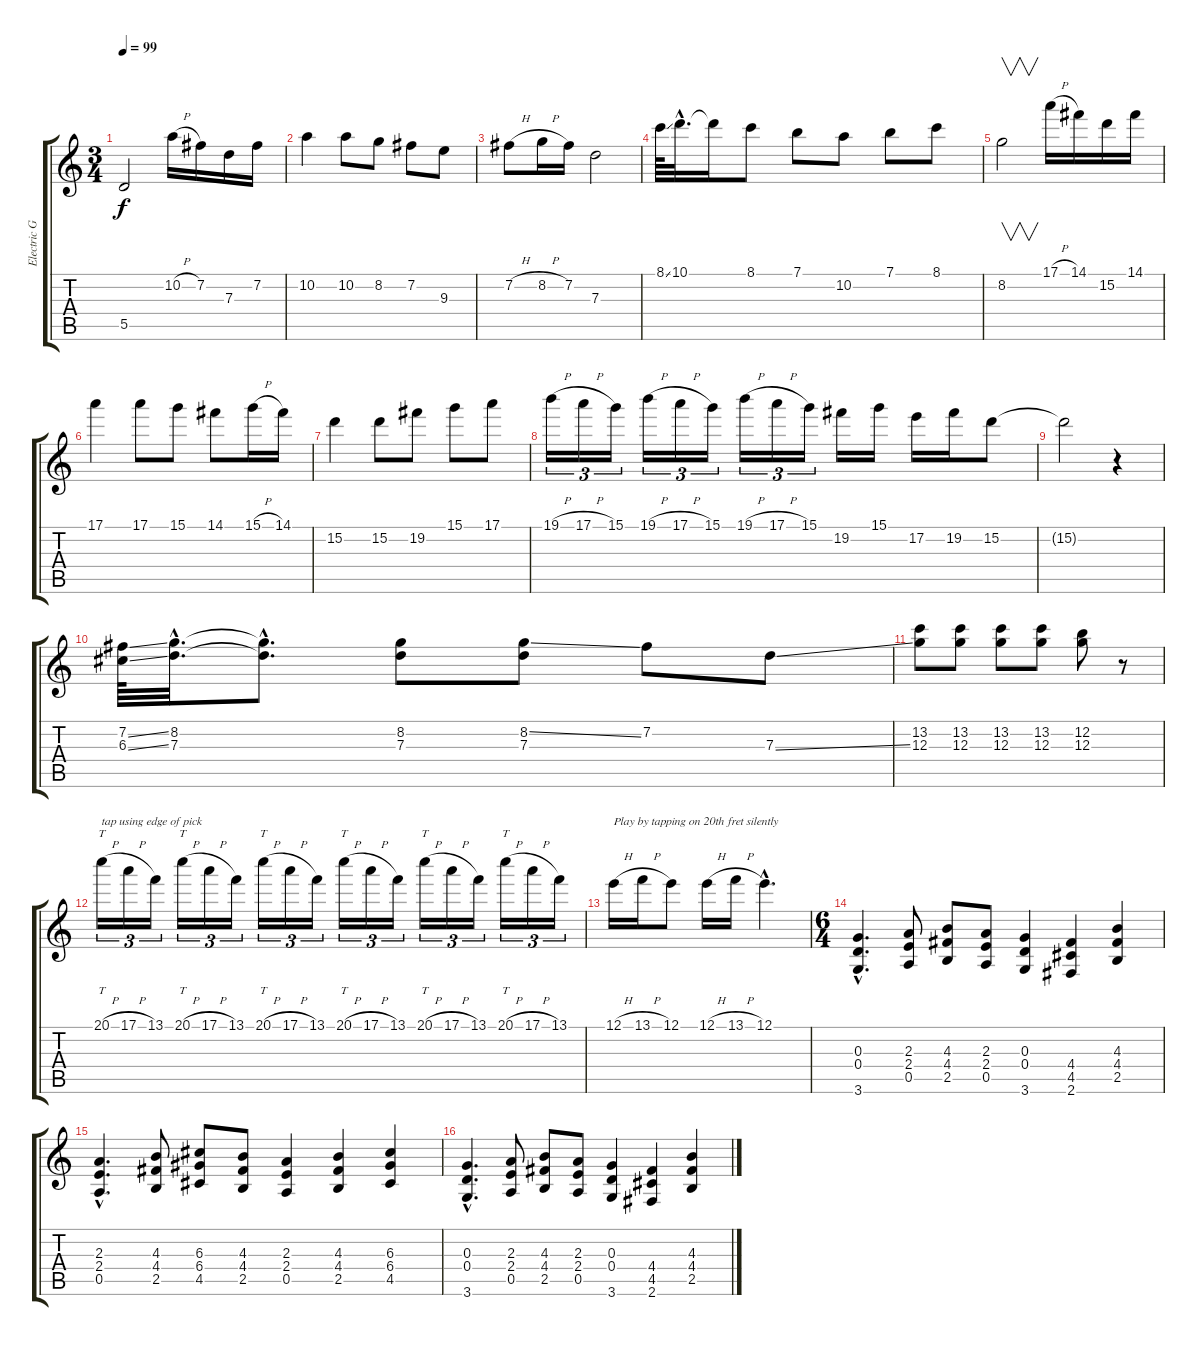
\track ("Electric Guitar (Guitar 2)" "Electric G") {instrument electricguitarclean}
\staff {score tabs}
\tuning (E4 B3 G3 D3 A2 E2) {hide}
\ts (3 4)
\tempo 99
\clef g2
\ks c
5.5{t}.2{dy f} 10.2{h}.16 7.2.16 7.3.16 7.2.16 |
10.2.4 10.2.8 8.2.8 7.2.8 9.3.8 |
7.2{h}.8 8.2{h}.16 7.2.16 7.3.2 |
8.1{ss}.64 10.1{hac}.32{d} 10.1{t}.16 8.1.8 7.1.8 10.2.8 7.1.8 8.1.8 |
8.2.2{v} 17.1{h}.16 14.1.16 15.2.16 14.1.16 |
17.1.4 17.1.8 15.1.8 14.1.8 15.1{h}.16 14.1.16 |
15.2.4 15.2.8 19.2.8 15.1.8 17.1.8 |
19.1{h}.16{tu (3 2)} 17.1{h}.16{tu (3 2)} 15.1.16{tu (3 2)} 19.1{h}.16{tu (3 2)} 17.1{h}.16{tu (3 2)} 15.1.16{tu (3 2)} 19.1{h}.16{tu (3 2)} 17.1{h}.16{tu (3 2)} 15.1.16{tu (3 2)} 19.2.16 15.1.16 17.2.16 19.2.16 15.2.8 |
15.2{t}.2 r.4 |
(7.2{ss} 6.3{ss}).64 (8.2{hac} 7.3{hac}).32{d} (8.2{hac t} 7.3{hac t}).8{d} (8.2 7.3).8 (8.2{ss} 7.3).8 7.2.8 7.3{ss}.8 |
(13.2 12.3).8 (13.2 12.3).8 (13.2 12.3).8 (13.2 12.3).8 (12.2 12.3).8 r.8 |
20.1{h}.16{tt tu (3 2) txt "tap using edge of pick"} 17.1{h}.16{tu (3 2)} 13.1.16{tu (3 2)} 20.1{h}.16{tt tu (3 2)} 17.1{h}.16{tu (3 2)} 13.1.16{tu (3 2)} 20.1{h}.16{tt tu (3 2)} 17.1{h}.16{tu (3 2)} 13.1.16{tu (3 2)} 20.1{h}.16{tt tu (3 2)} 17.1{h}.16{tu (3 2)} 13.1.16{tu (3 2)} 20.1{h}.16{tt tu (3 2)} 17.1{h}.16{tu (3 2)} 13.1.16{tu (3 2)} 20.1{h}.16{tt tu (3 2)} 17.1{h}.16{tu (3 2)} 13.1.16{tu (3 2)} |
12.1{h}.16{txt "Play by tapping on 20th fret silently"} 13.1{h}.16 12.1.8 12.1{h}.16 13.1{h}.16 12.1{hac}.4{d} |
\ts (6 4)
(0.3{hac} 0.4{hac} 3.6{hac}).4{d} (2.3 2.4 0.5).8 (4.3 4.4 2.5).8 (2.3 2.4 0.5).8 (0.3 0.4 3.6).4 (4.4 4.5 2.6).4 (4.3 4.4 2.5).4 |
(2.3{hac} 2.4{hac} 0.5{hac}).4{d} (4.3 4.4 2.5).8 (6.3 6.4 4.5).8 (4.3 4.4 2.5).8 (2.3 2.4 0.5).4 (4.3 4.4 2.5).4 (6.3 6.4 4.5).4 |
(0.3{hac} 0.4{hac} 3.6{hac}).4{d} (2.3 2.4 0.5).8 (4.3 4.4 2.5).8 (2.3 2.4 0.5).8 (0.3 0.4 3.6).4 (4.4 4.5 2.6).4 (4.3 4.4 2.5).4
